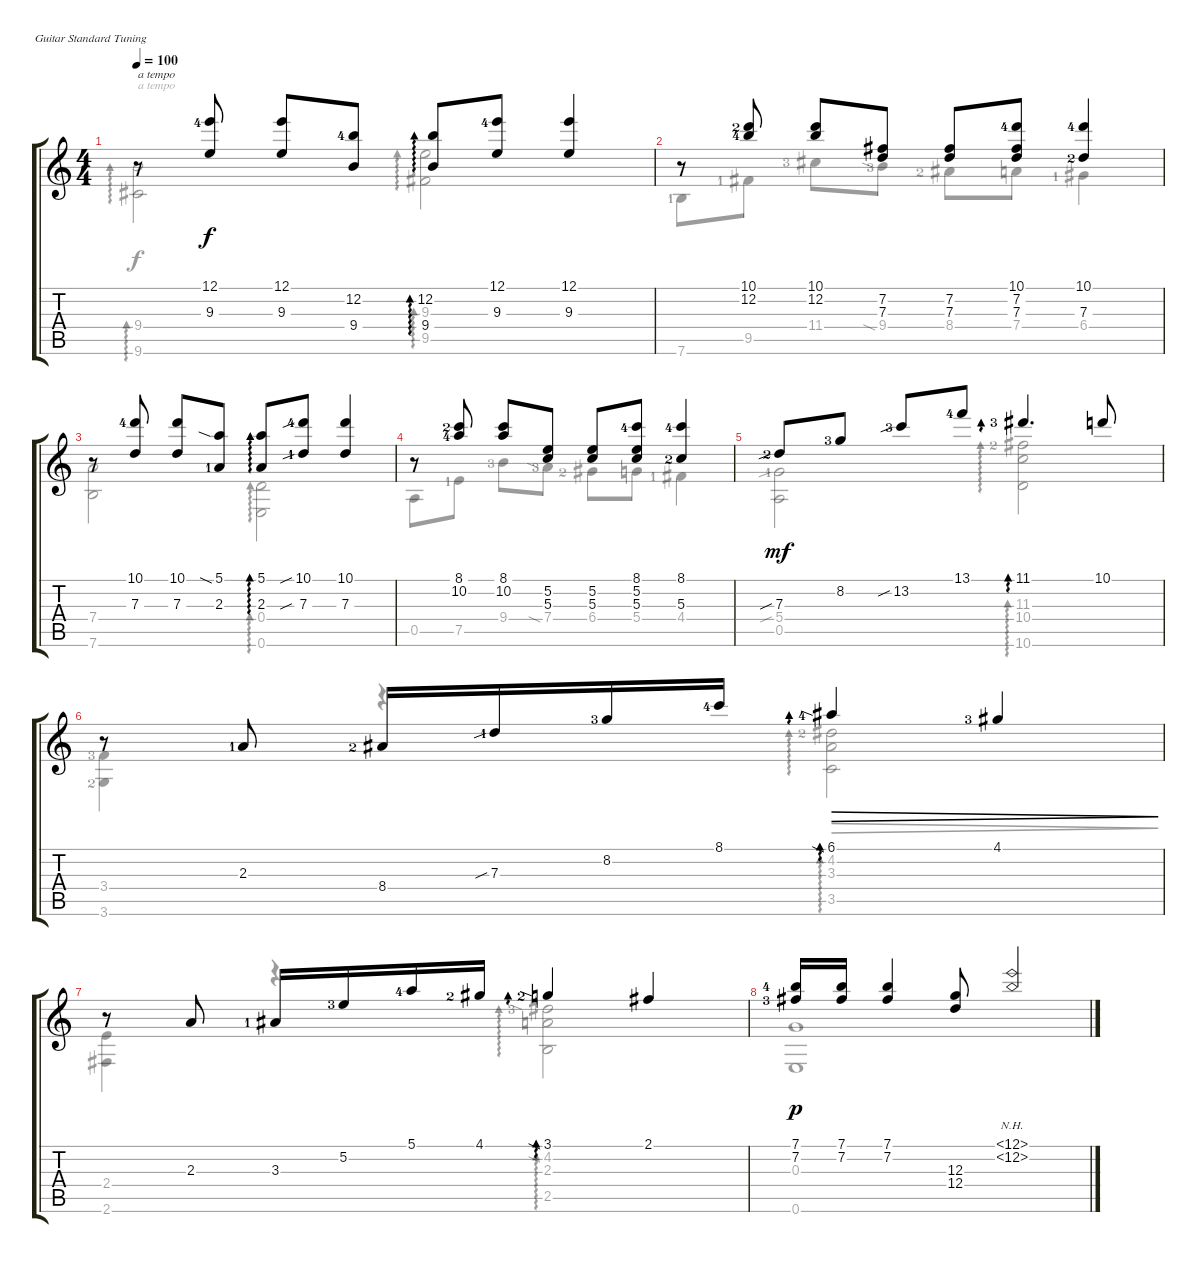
\defaultSystemsLayout 4
\bracketExtendMode groupsimilarinstruments
\firstSystemTrackNameOrientation horizontal
\otherSystemsTrackNameOrientation horizontal
\track "" {instrument acousticguitarsteel}
\staff {score tabs}
\tuning (E4 B3 G3 D3 A2 E2)
\voice
\ts (4 4)
\tempo 100
\clef g2
\ks c
r.8{ad 0 txt "a tempo" dy mf} (12.1{lf 5} 9.3).8{dy f} (9.3 12.1).8 (12.2{lf 5} 9.4).8 (12.2 9.4).8{ad 0} (12.1{lf 5} 9.3).8 (9.3 12.1).4 |
r.8 (10.1{lf 3} 12.2{lf 5}).8 (10.1 12.2).8 (7.2 7.3).8 (7.3 7.2).8 (10.1{lf 5} 7.2 7.3).8 (10.1{lf 5} 7.3{lf 3}).4 |
r.8 (10.1{lf 5} 7.3).8 (10.1 7.3).8 (5.1{sia} 2.3{lf 2}).8 (5.1 2.3).8{ad 0} (10.1{sib lf 5} 7.3{sib lf 2}).8 (10.1 7.3).4 |
r.8 (8.1{lf 3} 10.2{lf 5}).8 (10.2 8.1).8 (5.2 5.3).8 (5.3 5.2).8 (8.1{lf 5} 5.2 5.3).8 (8.1{lf 5} 5.3{lf 3}).4 |
7.3{sib lf 3}.8{dy mf} 8.2{lf 4}.8 13.2{sib lf 4}.8 13.1{lf 5}.8 11.1{lf 4}.4{d ad 0} 10.1.8 |
r.8 2.3{lf 2}.8 8.4{lf 3}.16 7.3{sib lf 2}.16 8.2{lf 4}.16 8.1{lf 5}.16 6.1{sia lf 5}.4{ad 0 dec} 4.1{lf 4}.4{dec} |
r.8 2.3.8 3.3{lf 2}.16 5.2{lf 4}.16 5.1{lf 5}.16 4.1{lf 3}.16 3.1{sia lf 3}.4{ad 0} 2.1.4 |
(7.1{lf 5} 7.2{lf 4}).16{dy p} (7.1 7.2).16 (7.1 7.2).4 (12.3 12.4).8 (12.1{nh} 12.2{nh}).2
\voice
\clef g2
\ottava regular
\simile none
\ks c
(9.4 9.6).2{ad 0 txt "a tempo" dy f} (9.5 9.3).2{ad 0} |
7.6{lf 2}.8 9.5{lf 2}.8 11.4{lf 4}.8 9.4{sia lf 4}.8 8.4{lf 3}.8 7.4.8 6.4{lf 2}.4 |
(7.4 7.6).2 (0.6 0.4).2{ad 0} |
0.5.8 7.5{lf 2}.8 9.4{lf 4}.8 7.4{sia lf 4}.8 6.4{lf 3}.8 5.4.8 4.4{lf 2}.4 |
(5.4{sib lf 2} 0.5).2{dy mf} (11.3{lf 3} 10.4 10.6).2{ad 0} |
(3.4{lf 4} 3.6{lf 3}).4 r.4 (3.5 3.3 4.2{lf 3}).2{ad 0 dec} |
(2.4 2.6).4 r.4 (2.5 2.3 4.2{sia lf 4}).2{ad 0} |
(0.3 0.6).1{dy p}
